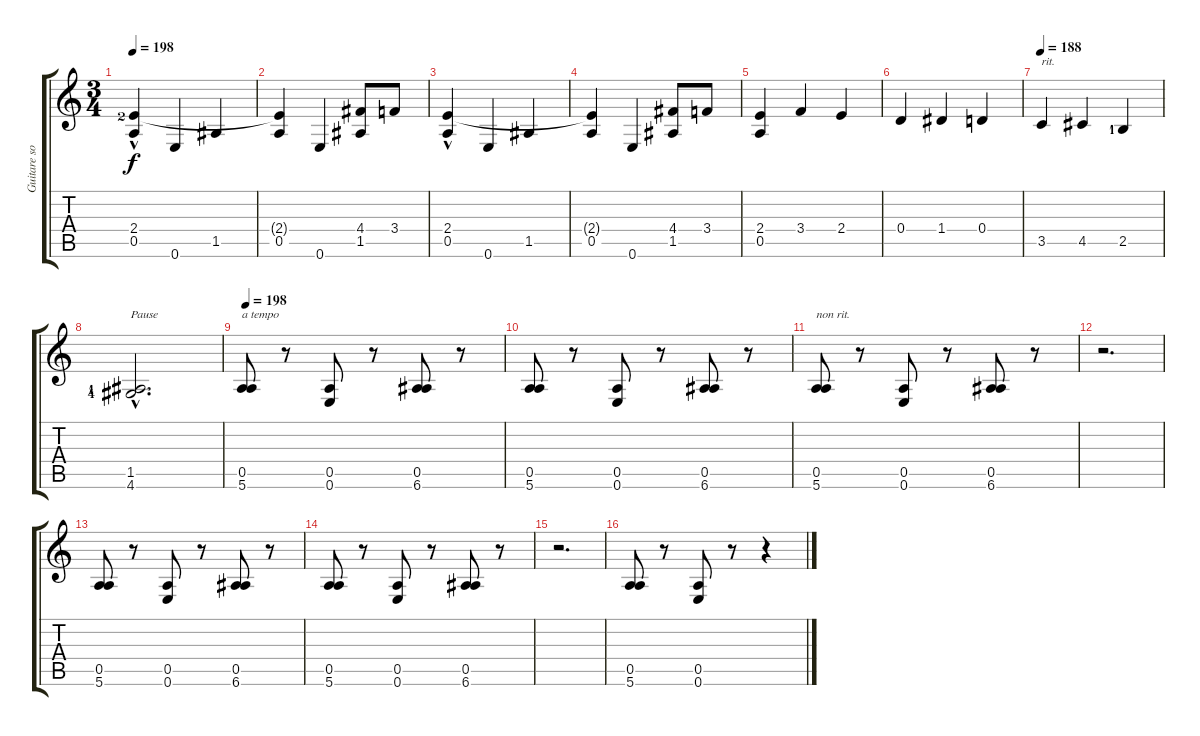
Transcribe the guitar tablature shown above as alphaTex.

\track ("Guitare solo" "Guitare so") {instrument acousticguitarnylon}
\staff {score tabs}
\tuning (E4 B3 G3 D3 A2 E2) {hide}
\ts (3 4)
\tempo 198
\clef g2
\ks c
(2.4{hac lf 3} 0.5).4{dy f} 0.6.4 1.5.4 |
(2.4{t} 0.5).4 0.6.4 (4.4 1.5).8 3.4.8 |
(2.4{hac} 0.5).4 0.6.4 1.5.4 |
(2.4{t} 0.5).4 0.6.4 (4.4 1.5).8 3.4.8 |
(2.4 0.5).4 3.4.4 2.4.4 |
0.4.4 1.4.4 0.4.4 |
\tempo 188
3.5.4{txt "rit."} 4.5.4 2.5{lf 2}.4 |
(1.5{hac lf 2} 4.6{hac lf 5}).2{d txt "Pause"} |
\tempo 198
(0.5 5.6).8{txt "a tempo"} r.8 (0.5 0.6).8 r.8 (0.5 6.6).8 r.8 |
(0.5 5.6).8 r.8 (0.5 0.6).8 r.8 (0.5 6.6).8 r.8 |
(0.5 5.6).8{txt "non rit."} r.8 (0.5 0.6).8 r.8 (0.5 6.6).8 r.8 |
r.2{d} |
(0.5 5.6).8 r.8 (0.5 0.6).8 r.8 (0.5 6.6).8 r.8 |
(0.5 5.6).8 r.8 (0.5 0.6).8 r.8 (0.5 6.6).8 r.8 |
r.2{d} |
(0.5 5.6).8 r.8 (0.5 0.6).8 r.8 r.4
